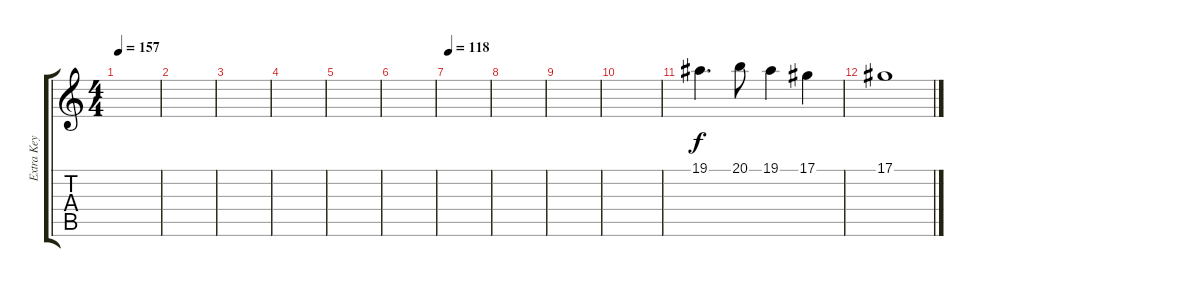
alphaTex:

\track ("Extra Key" "Extra Key") {instrument harpsichord}
\staff {score tabs}
\tuning (Eb4 Bb3 Gb3 Db3 Ab2 Eb2) {hide}
\ts (4 4)
\tempo 157
\clef g2
\ks c
|
|
|
|
|
|
\tempo 118
|
|
|
|
19.1.4{d} 20.1.8 19.1.4 17.1.4 |
17.1.1
